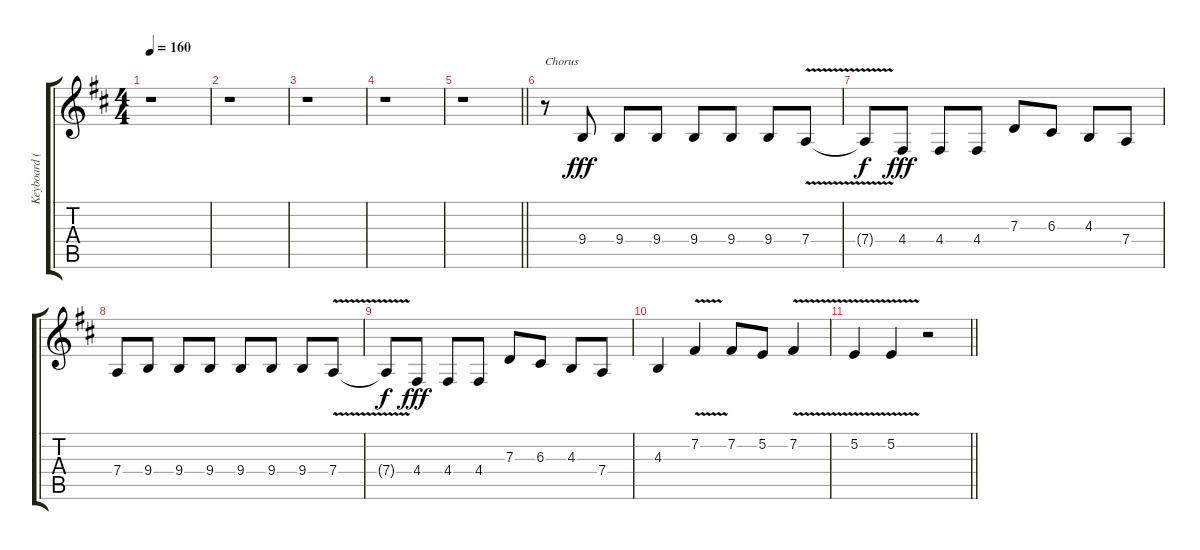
\track ("Keyboard (Nick)" "Keyboard (") {instrument drawbarorgan}
\staff {score tabs}
\tuning (E4 B3 G3 D3 A2 E2) {hide}
\ts (4 4)
\tempo 160
\clef g2
\ks d
r.1{dy fff} |
r.1 |
r.1 |
r.1 |
\barLineRight lightlight
r.1 |
r.8{txt "Chorus"} 9.4.8 9.4.8 9.4.8 9.4.8 9.4.8 9.4.8 7.4{v}.8 |
7.4{t}.8{dy f} 4.4.8{dy fff} 4.4.8 4.4.8 7.3.8 6.3.8 4.3.8 7.4.8 |
7.4.8 9.4.8 9.4.8 9.4.8 9.4.8 9.4.8 9.4.8 7.4{v}.8 |
7.4{t}.8{dy f} 4.4.8{dy fff} 4.4.8 4.4.8 7.3.8 6.3.8 4.3.8 7.4.8 |
4.3.4 7.2{v}.4 7.2.8 5.2.8 7.2{v}.4 |
\barLineRight lightlight
5.2{v}.4 5.2{v}.4 r.2
